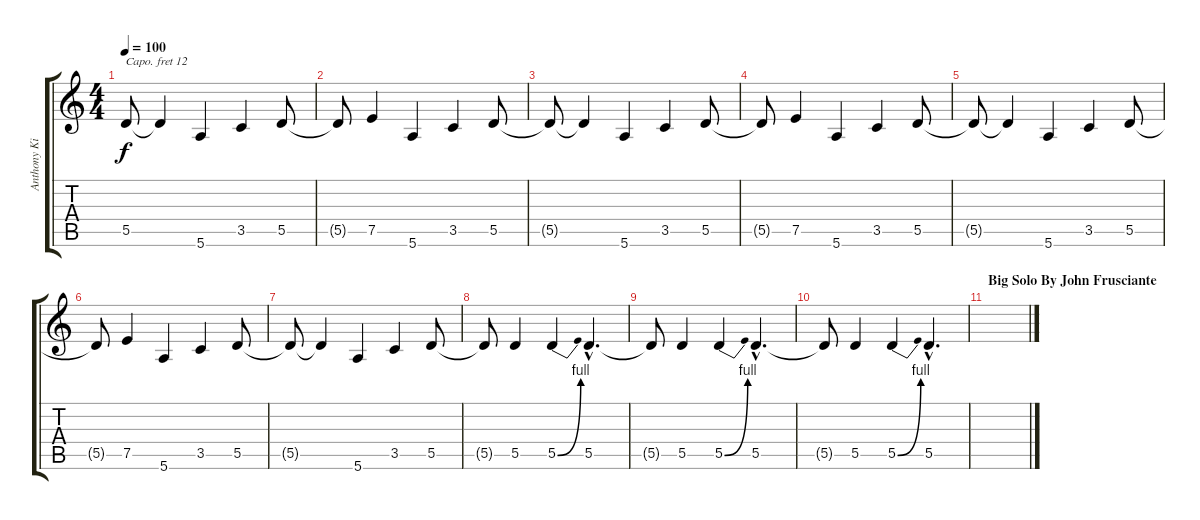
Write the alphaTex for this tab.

\track ("Anthony Kiedis - Vocal" "Anthony Ki") {instrument lead8bassandlead}
\staff {score tabs}
\capo 12
\tuning (E4 B3 G3 D3 A2 E2) {hide}
\ts (4 4)
\tempo 100
\clef g2
\ks c
5.5{t}.8{dy f} 5.5{t}.4 5.6.4 3.5.4 5.5.8 |
5.5{t}.8 7.5.4 5.6.4 3.5.4 5.5.8 |
5.5{t}.8 5.5{t}.4 5.6.4 3.5.4 5.5.8 |
5.5{t}.8 7.5.4 5.6.4 3.5.4 5.5.8 |
5.5{t}.8 5.5{t}.4 5.6.4 3.5.4 5.5.8 |
5.5{t}.8 7.5.4 5.6.4 3.5.4 5.5.8 |
5.5{t}.8 5.5{t}.4 5.6.4 3.5.4 5.5.8 |
5.5{t}.8 5.5.4 5.5{be (bend 0 0 60 4)}.4 5.5{hac}.4{d} |
5.5{t}.8 5.5.4 5.5{be (bend 0 0 60 4)}.4 5.5{hac}.4{d} |
5.5{t}.8 5.5.4 5.5{be (bend 0 0 60 4)}.4 5.5{hac}.4{d} |
\section ("" "Big Solo By John Frusciante")
